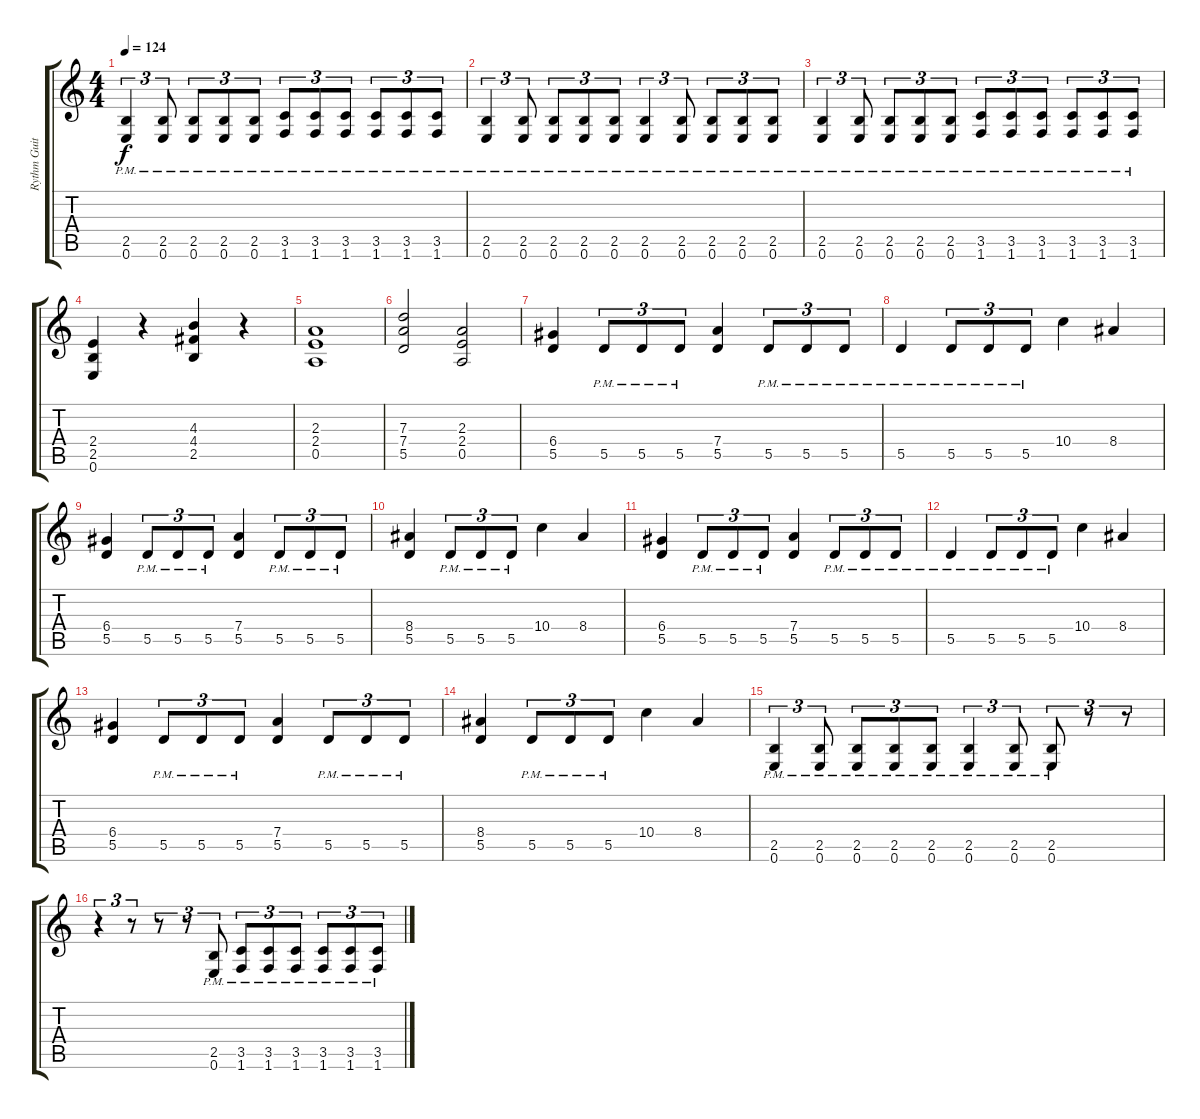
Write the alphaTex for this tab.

\track ("Rythm Guitar 1" "Rythm Guit") {instrument distortionguitar}
\staff {score tabs}
\tuning (E4 B3 G3 D3 A2 E2) {hide}
\ts (4 4)
\tempo 124
\clef g2
\ks c
(2.5{pm} 0.6{pm}).4{tu (3 2) dy f} (2.5{pm} 0.6{pm}).8{tu (3 2)} (2.5{pm} 0.6{pm}).8{tu (3 2)} (2.5{pm} 0.6{pm}).8{tu (3 2)} (2.5{pm} 0.6{pm}).8{tu (3 2)} (3.5{pm} 1.6{pm}).8{tu (3 2)} (3.5{pm} 1.6{pm}).8{tu (3 2)} (3.5{pm} 1.6{pm}).8{tu (3 2)} (3.5{pm} 1.6{pm}).8{tu (3 2)} (3.5{pm} 1.6{pm}).8{tu (3 2)} (3.5{pm} 1.6{pm}).8{tu (3 2)} |
(2.5{pm} 0.6{pm}).4{tu (3 2)} (2.5{pm} 0.6{pm}).8{tu (3 2)} (2.5{pm} 0.6{pm}).8{tu (3 2)} (2.5{pm} 0.6{pm}).8{tu (3 2)} (2.5{pm} 0.6{pm}).8{tu (3 2)} (2.5{pm} 0.6{pm}).4{tu (3 2)} (2.5{pm} 0.6{pm}).8{tu (3 2)} (2.5{pm} 0.6{pm}).8{tu (3 2)} (2.5{pm} 0.6{pm}).8{tu (3 2)} (2.5{pm} 0.6{pm}).8{tu (3 2)} |
(2.5{pm} 0.6{pm}).4{tu (3 2)} (2.5{pm} 0.6{pm}).8{tu (3 2)} (2.5{pm} 0.6{pm}).8{tu (3 2)} (2.5{pm} 0.6{pm}).8{tu (3 2)} (2.5{pm} 0.6{pm}).8{tu (3 2)} (3.5{pm} 1.6{pm}).8{tu (3 2)} (3.5{pm} 1.6{pm}).8{tu (3 2)} (3.5{pm} 1.6{pm}).8{tu (3 2)} (3.5{pm} 1.6{pm}).8{tu (3 2)} (3.5{pm} 1.6{pm}).8{tu (3 2)} (3.5{pm} 1.6{pm}).8{tu (3 2)} |
(2.4 2.5 0.6).4 r.4 (4.3 4.4 2.5).4 r.4 |
(2.3 2.4 0.5).1 |
(7.3 7.4 5.5).2 (2.3 2.4 0.5).2 |
(6.4 5.5).4 5.5{pm}.8{tu (3 2)} 5.5{pm}.8{tu (3 2)} 5.5{pm}.8{tu (3 2)} (7.4 5.5).4 5.5{pm}.8{tu (3 2)} 5.5{pm}.8{tu (3 2)} 5.5{pm}.8{tu (3 2)} |
5.5{pm}.4 5.5{pm}.8{tu (3 2)} 5.5{pm}.8{tu (3 2)} 5.5{pm}.8{tu (3 2)} 10.4.4 8.4.4 |
(6.4 5.5).4 5.5{pm}.8{tu (3 2)} 5.5{pm}.8{tu (3 2)} 5.5{pm}.8{tu (3 2)} (7.4 5.5).4 5.5{pm}.8{tu (3 2)} 5.5{pm}.8{tu (3 2)} 5.5{pm}.8{tu (3 2)} |
(8.4 5.5).4 5.5{pm}.8{tu (3 2)} 5.5{pm}.8{tu (3 2)} 5.5{pm}.8{tu (3 2)} 10.4.4 8.4.4 |
(6.4 5.5).4 5.5{pm}.8{tu (3 2)} 5.5{pm}.8{tu (3 2)} 5.5{pm}.8{tu (3 2)} (7.4 5.5).4 5.5{pm}.8{tu (3 2)} 5.5{pm}.8{tu (3 2)} 5.5{pm}.8{tu (3 2)} |
5.5{pm}.4 5.5{pm}.8{tu (3 2)} 5.5{pm}.8{tu (3 2)} 5.5{pm}.8{tu (3 2)} 10.4.4 8.4.4 |
(6.4 5.5).4 5.5{pm}.8{tu (3 2)} 5.5{pm}.8{tu (3 2)} 5.5{pm}.8{tu (3 2)} (7.4 5.5).4 5.5{pm}.8{tu (3 2)} 5.5{pm}.8{tu (3 2)} 5.5{pm}.8{tu (3 2)} |
(8.4 5.5).4 5.5{pm}.8{tu (3 2)} 5.5{pm}.8{tu (3 2)} 5.5{pm}.8{tu (3 2)} 10.4.4 8.4.4 |
(2.5{pm} 0.6{pm}).4{tu (3 2)} (2.5{pm} 0.6{pm}).8{tu (3 2)} (2.5{pm} 0.6{pm}).8{tu (3 2)} (2.5{pm} 0.6{pm}).8{tu (3 2)} (2.5{pm} 0.6{pm}).8{tu (3 2)} (2.5{pm} 0.6{pm}).4{tu (3 2)} (2.5{pm} 0.6{pm}).8{tu (3 2)} (2.5{pm} 0.6{pm}).8{tu (3 2)} r.8{tu (3 2)} r.8{tu (3 2)} |
r.4{tu (3 2)} r.8{tu (3 2)} r.8{tu (3 2)} r.8{tu (3 2)} (2.5{pm} 0.6{pm}).8{tu (3 2)} (3.5{pm} 1.6{pm}).8{tu (3 2)} (3.5{pm} 1.6{pm}).8{tu (3 2)} (3.5{pm} 1.6{pm}).8{tu (3 2)} (3.5{pm} 1.6{pm}).8{tu (3 2)} (3.5{pm} 1.6{pm}).8{tu (3 2)} (3.5{pm} 1.6{pm}).8{tu (3 2)}
